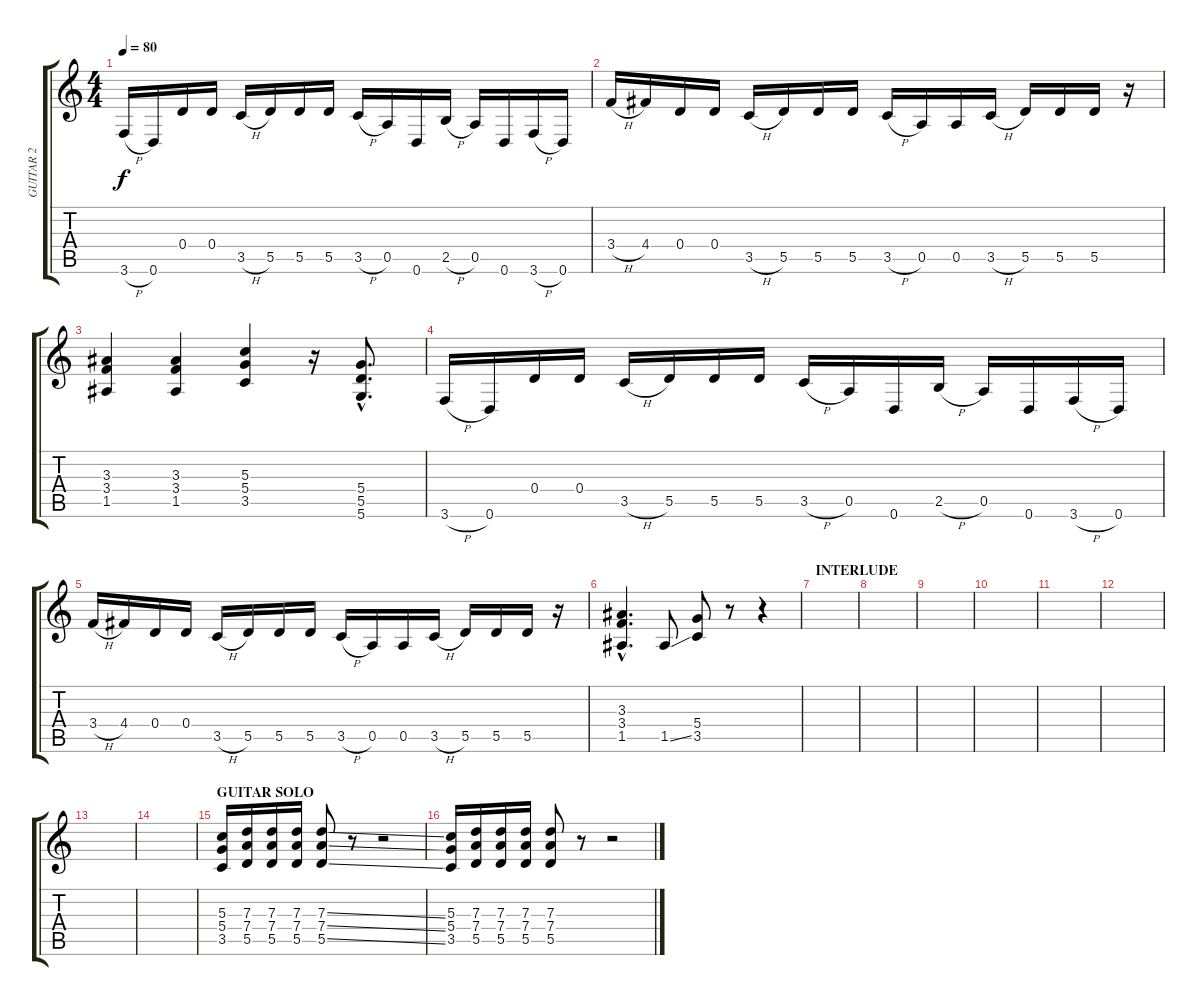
\track ("GUITAR 2" "GUITAR 2") {instrument distortionguitar}
\staff {score tabs}
\tuning (E4 B3 G3 D3 A2 D2) {hide}
\ts (4 4)
\tempo 80
\clef g2
\ks c
3.6{h}.16{dy f} 0.6.16 0.4.16 0.4.16 3.5{h}.16 5.5.16 5.5.16 5.5.16 3.5{h}.16 0.5.16 0.6.16 2.5{h}.16 0.5.16 0.6.16 3.6{h}.16 0.6.16 |
3.4{h}.16 4.4.16 0.4.16 0.4.16 3.5{h}.16 5.5.16 5.5.16 5.5.16 3.5{h}.16 0.5.16 0.5.16 3.5{h}.16 5.5.16 5.5.16 5.5.16 r.16 |
(3.3 3.4 1.5).4 (3.3 3.4 1.5).4 (5.3 5.4 3.5).4 r.16 (5.4{hac} 5.5{hac} 5.6{hac}).8{d} |
3.6{h}.16 0.6.16 0.4.16 0.4.16 3.5{h}.16 5.5.16 5.5.16 5.5.16 3.5{h}.16 0.5.16 0.6.16 2.5{h}.16 0.5.16 0.6.16 3.6{h}.16 0.6.16 |
3.4{h}.16 4.4.16 0.4.16 0.4.16 3.5{h}.16 5.5.16 5.5.16 5.5.16 3.5{h}.16 0.5.16 0.5.16 3.5{h}.16 5.5.16 5.5.16 5.5.16 r.16 |
(3.3{hac} 3.4{hac} 1.5{hac}).4{d} 1.5{ss}.8 (5.4 3.5).8 r.8 r.4 |
\section ("" "INTERLUDE")
|
|
|
|
|
|
|
|
\section ("" "GUITAR SOLO ")
(5.3 5.4 3.5).16 (7.3 7.4 5.5).16 (7.3 7.4 5.5).16 (7.3 7.4 5.5).16 (7.3{ss} 7.4{ss} 5.5{ss}).8 r.8 r.2 |
(5.3 5.4 3.5).16 (7.3 7.4 5.5).16 (7.3 7.4 5.5).16 (7.3 7.4 5.5).16 (7.3{ss} 7.4{ss} 5.5{ss}).8 r.8 r.2
